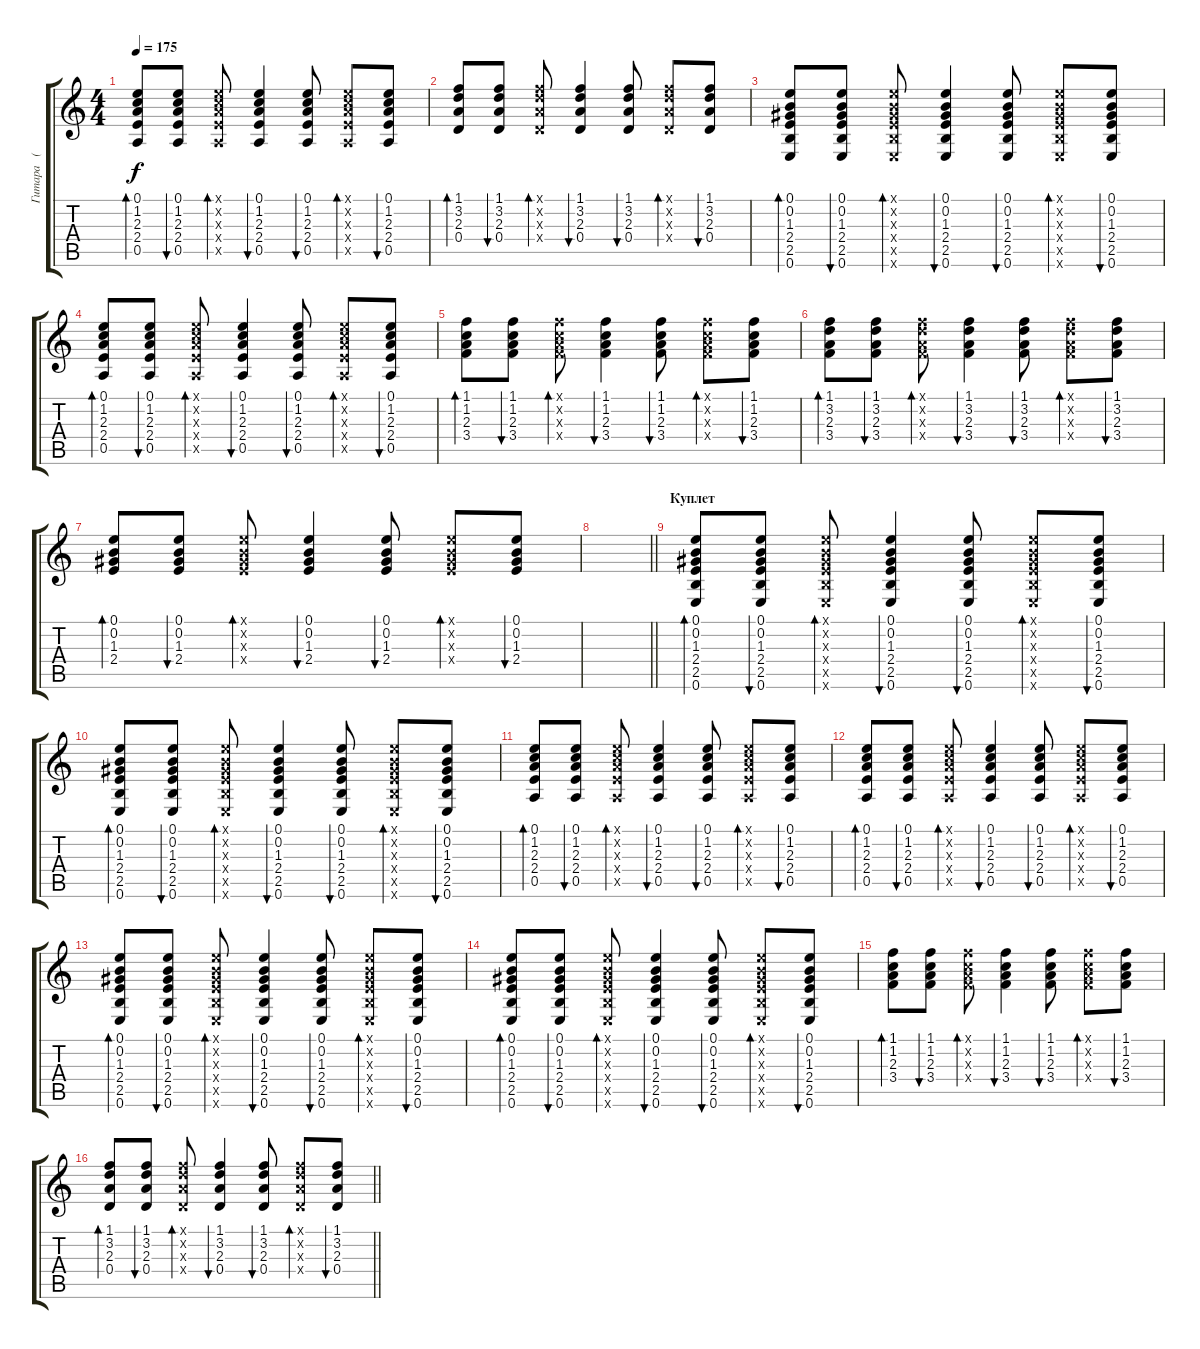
\track ("Гитара   ( Акустика ) " "Гитара   (") {instrument acousticguitarsteel}
\staff {score tabs}
\tuning (E4 B3 G3 D3 A2 E2) {hide}
\ts (4 4)
\section ("" "")
\tempo 175
\clef g2
\ks c
(0.1 1.2 2.3 2.4 0.5).8{bd 60 dy f} (0.1 1.2 2.3 2.4 0.5).8{bu 60} (0.1{x} 1.2{x} 2.3{x} 2.4{x} 0.5{x}).8{bd 60} (0.1 1.2 2.3 2.4 0.5).4{bu 60} (0.1 1.2 2.3 2.4 0.5).8{bu 60} (0.1{x} 1.2{x} 2.3{x} 2.4{x} 0.5{x}).8{bd 60} (0.1 1.2 2.3 2.4 0.5).8{bu 60} |
(1.1 3.2 2.3 0.4).8{bd 60} (1.1 3.2 2.3 0.4).8{bu 60} (1.1{x} 3.2{x} 2.3{x} 0.4{x}).8{bd 60} (1.1 3.2 2.3 0.4).4{bu 60} (1.1 3.2 2.3 0.4).8{bu 60} (1.1{x} 3.2{x} 2.3{x} 0.4{x}).8{bd 60} (1.1 3.2 2.3 0.4).8{bu 60} |
(0.1 0.2 1.3 2.4 2.5 0.6).8{bd 60} (0.1 0.2 1.3 2.4 2.5 0.6).8{bu 60} (0.1{x} 0.2{x} 1.3{x} 2.4{x} 2.5{x} 0.6{x}).8{bd 60} (0.1 0.2 1.3 2.4 2.5 0.6).4{bu 60} (0.1 0.2 1.3 2.4 2.5 0.6).8{bu 60} (0.1{x} 0.2{x} 1.3{x} 2.4{x} 2.5{x} 0.6{x}).8{bd 60} (0.1 0.2 1.3 2.4 2.5 0.6).8{bu 60} |
(0.1 1.2 2.3 2.4 0.5).8{bd 60} (0.1 1.2 2.3 2.4 0.5).8{bu 60} (0.1{x} 1.2{x} 2.3{x} 2.4{x} 0.5{x}).8{bd 60} (0.1 1.2 2.3 2.4 0.5).4{bu 60} (0.1 1.2 2.3 2.4 0.5).8{bu 60} (0.1{x} 1.2{x} 2.3{x} 2.4{x} 0.5{x}).8{bd 60} (0.1 1.2 2.3 2.4 0.5).8{bu 60} |
(1.1 1.2 2.3 3.4).8{bd 60} (1.1 1.2 2.3 3.4).8{bu 60} (1.1{x} 1.2{x} 2.3{x} 3.4{x}).8{bd 60} (1.1 1.2 2.3 3.4).4{bu 60} (1.1 1.2 2.3 3.4).8{bu 60} (1.1{x} 1.2{x} 2.3{x} 3.4{x}).8{bd 60} (1.1 1.2 2.3 3.4).8{bu 60} |
(1.1 3.2 2.3 3.4).8{bd 60} (1.1 3.2 2.3 3.4).8{bu 60} (1.1{x} 3.2{x} 2.3{x} 3.4{x}).8{bd 60} (1.1 3.2 2.3 3.4).4{bu 60} (1.1 3.2 2.3 3.4).8{bu 60} (1.1{x} 3.2{x} 2.3{x} 3.4{x}).8{bd 60} (1.1 3.2 2.3 3.4).8{bu 60} |
(0.1 0.2 1.3 2.4).8{bd 60} (0.1 0.2 1.3 2.4).8{bu 60} (0.1{x} 0.2{x} 1.3{x} 2.4{x}).8{bd 60} (0.1 0.2 1.3 2.4).4{bu 60} (0.1 0.2 1.3 2.4).8{bu 60} (0.1{x} 0.2{x} 1.3{x} 2.4{x}).8{bd 60} (0.1 0.2 1.3 2.4).8{bu 60} |
\barLineRight lightlight
|
\section ("" "Куплет")
(0.1 0.2 1.3 2.4 2.5 0.6).8{bd 60} (0.1 0.2 1.3 2.4 2.5 0.6).8{bu 60} (0.1{x} 0.2{x} 1.3{x} 2.4{x} 2.5{x} 0.6{x}).8{bd 60} (0.1 0.2 1.3 2.4 2.5 0.6).4{bu 60} (0.1 0.2 1.3 2.4 2.5 0.6).8{bu 60} (0.1{x} 0.2{x} 1.3{x} 2.4{x} 2.5{x} 0.6{x}).8{bd 60} (0.1 0.2 1.3 2.4 2.5 0.6).8{bu 60} |
(0.1 0.2 1.3 2.4 2.5 0.6).8{bd 60} (0.1 0.2 1.3 2.4 2.5 0.6).8{bu 60} (0.1{x} 0.2{x} 1.3{x} 2.4{x} 2.5{x} 0.6{x}).8{bd 60} (0.1 0.2 1.3 2.4 2.5 0.6).4{bu 60} (0.1 0.2 1.3 2.4 2.5 0.6).8{bu 60} (0.1{x} 0.2{x} 1.3{x} 2.4{x} 2.5{x} 0.6{x}).8{bd 60} (0.1 0.2 1.3 2.4 2.5 0.6).8{bu 60} |
(0.1 1.2 2.3 2.4 0.5).8{bd 60} (0.1 1.2 2.3 2.4 0.5).8{bu 60} (0.1{x} 1.2{x} 2.3{x} 2.4{x} 0.5{x}).8{bd 60} (0.1 1.2 2.3 2.4 0.5).4{bu 60} (0.1 1.2 2.3 2.4 0.5).8{bu 60} (0.1{x} 1.2{x} 2.3{x} 2.4{x} 0.5{x}).8{bd 60} (0.1 1.2 2.3 2.4 0.5).8{bu 60} |
(0.1 1.2 2.3 2.4 0.5).8{bd 60} (0.1 1.2 2.3 2.4 0.5).8{bu 60} (0.1{x} 1.2{x} 2.3{x} 2.4{x} 0.5{x}).8{bd 60} (0.1 1.2 2.3 2.4 0.5).4{bu 60} (0.1 1.2 2.3 2.4 0.5).8{bu 60} (0.1{x} 1.2{x} 2.3{x} 2.4{x} 0.5{x}).8{bd 60} (0.1 1.2 2.3 2.4 0.5).8{bu 60} |
(0.1 0.2 1.3 2.4 2.5 0.6).8{bd 60} (0.1 0.2 1.3 2.4 2.5 0.6).8{bu 60} (0.1{x} 0.2{x} 1.3{x} 2.4{x} 2.5{x} 0.6{x}).8{bd 60} (0.1 0.2 1.3 2.4 2.5 0.6).4{bu 60} (0.1 0.2 1.3 2.4 2.5 0.6).8{bu 60} (0.1{x} 0.2{x} 1.3{x} 2.4{x} 2.5{x} 0.6{x}).8{bd 60} (0.1 0.2 1.3 2.4 2.5 0.6).8{bu 60} |
(0.1 0.2 1.3 2.4 2.5 0.6).8{bd 60} (0.1 0.2 1.3 2.4 2.5 0.6).8{bu 60} (0.1{x} 0.2{x} 1.3{x} 2.4{x} 2.5{x} 0.6{x}).8{bd 60} (0.1 0.2 1.3 2.4 2.5 0.6).4{bu 60} (0.1 0.2 1.3 2.4 2.5 0.6).8{bu 60} (0.1{x} 0.2{x} 1.3{x} 2.4{x} 2.5{x} 0.6{x}).8{bd 60} (0.1 0.2 1.3 2.4 2.5 0.6).8{bu 60} |
(1.1 1.2 2.3 3.4).8{bd 60} (1.1 1.2 2.3 3.4).8{bu 60} (1.1{x} 1.2{x} 2.3{x} 3.4{x}).8{bd 60} (1.1 1.2 2.3 3.4).4{bu 60} (1.1 1.2 2.3 3.4).8{bu 60} (1.1{x} 1.2{x} 2.3{x} 3.4{x}).8{bd 60} (1.1 1.2 2.3 3.4).8{bu 60} |
\barLineRight lightlight
(1.1 3.2 2.3 0.4).8{bd 60} (1.1 3.2 2.3 0.4).8{bu 60} (1.1{x} 3.2{x} 2.3{x} 0.4{x}).8{bd 60} (1.1 3.2 2.3 0.4).4{bu 60} (1.1 3.2 2.3 0.4).8{bu 60} (1.1{x} 3.2{x} 2.3{x} 0.4{x}).8{bd 60} (1.1 3.2 2.3 0.4).8{bu 60}
